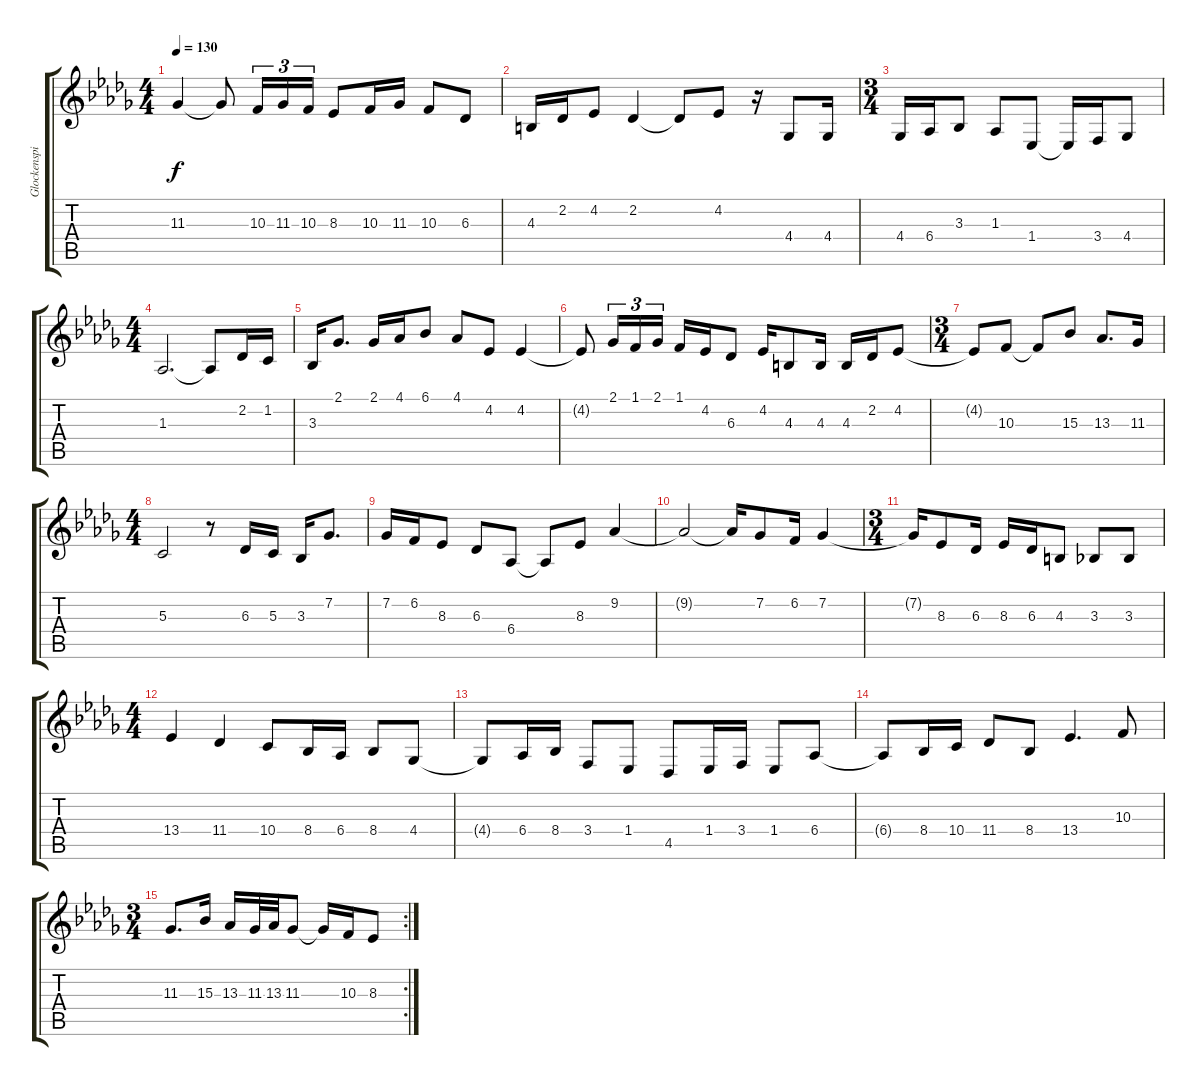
\track ("Glockenspiel" "Glockenspi") {instrument glockenspiel}
\staff {score tabs}
\tuning (E4 B3 G3 D3 A2 E2) {hide}
\ts (4 4)
\tempo 130
\clef g2
\ks db
11.3{t}.4{dy f} 11.3{t}.8 10.3.16{tu (3 2)} 11.3.16{tu (3 2)} 10.3.16{tu (3 2)} 8.3.8 10.3.16 11.3.16 10.3.8 6.3.8 |
4.3.16 2.2.16 4.2.8 2.2.4 2.2{t}.8 4.2.8 r.16 4.4.8 4.4.16 |
\ts (3 4)
4.4.16 6.4.16 3.3.8 1.3.8 1.4.8 1.4{t}.16 3.4.16 4.4.8 |
\ts (4 4)
1.3.2{d} 1.3{t}.8 2.2.16 1.2.16 |
3.3.16 2.1.8{d} 2.1.16 4.1.16 6.1.8 4.1.8 4.2.8 4.2.4 |
4.2{t}.8 2.1.16{tu (3 2)} 1.1.16{tu (3 2)} 2.1.16{tu (3 2)} 1.1.16 4.2.16 6.3.8 4.2.16 4.3.8 4.3.16 4.3.16 2.2.16 4.2.8 |
\ts (3 4)
4.2{t}.8 10.3.8 10.3{t}.8 15.3.8 13.3.8{d} 11.3.16 |
\ts (4 4)
5.3.2 r.8 6.3.16 5.3.16 3.3.16 7.2.8{d} |
7.2.16 6.2.16 8.3.8 6.3.8 6.4.8 6.4{t}.8 8.3.8 9.2.4 |
9.2{t}.2 9.2{t}.16 7.2.8 6.2.16 7.2.4 |
\ts (3 4)
7.2{t}.16 8.3.8 6.3.16 8.3.16 6.3.16 4.3.8 3.3.8 3.3.8 |
\ts (4 4)
13.4.4 11.4.4 10.4.8 8.4.16 6.4.16 8.4.8 4.4.8 |
4.4{t}.8 6.4.16 8.4.16 3.4.8 1.4.8 4.5.8 1.4.16 3.4.16 1.4.8 6.4.8 |
6.4{t}.8 8.4.16 10.4.16 11.4.8 8.4.8 13.4.4{d} 10.3.8 |
\rc 2
\ts (3 4)
11.3.8{d} 15.3.16 13.3.16 11.3.32 13.3.32 11.3.8 11.3{t}.16 10.3.16 8.3.8
